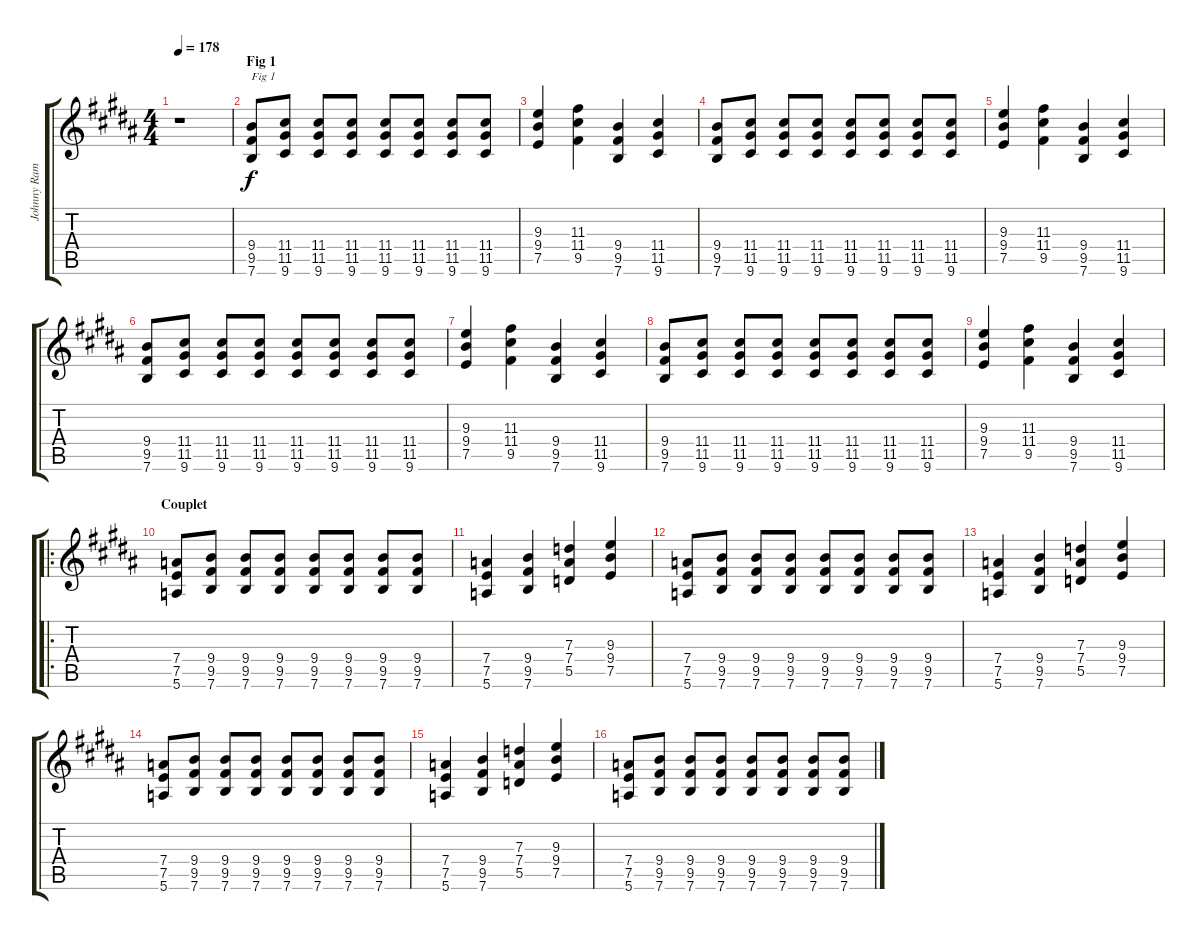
\track ("Johnny Ramone - Guitar" "Johnny Ram") {instrument distortionguitar}
\staff {score tabs}
\tuning (E4 B3 G3 D3 A2 E2) {hide}
\ts (4 4)
\tempo 178
\clef g2
\ks b
r.1{dy f instrument distortionguitar} |
\section ("" "Fig 1")
(9.4 9.5 7.6).8{txt "Fig 1"} (11.4 11.5 9.6).8 (11.4 11.5 9.6).8 (11.4 11.5 9.6).8 (11.4 11.5 9.6).8 (11.4 11.5 9.6).8 (11.4 11.5 9.6).8 (11.4 11.5 9.6).8 |
(9.3 9.4 7.5).4 (11.3 11.4 9.5).4 (9.4 9.5 7.6).4 (11.4 11.5 9.6).4 |
(9.4 9.5 7.6).8 (11.4 11.5 9.6).8 (11.4 11.5 9.6).8 (11.4 11.5 9.6).8 (11.4 11.5 9.6).8 (11.4 11.5 9.6).8 (11.4 11.5 9.6).8 (11.4 11.5 9.6).8 |
(9.3 9.4 7.5).4 (11.3 11.4 9.5).4 (9.4 9.5 7.6).4 (11.4 11.5 9.6).4 |
(9.4 9.5 7.6).8 (11.4 11.5 9.6).8 (11.4 11.5 9.6).8 (11.4 11.5 9.6).8 (11.4 11.5 9.6).8 (11.4 11.5 9.6).8 (11.4 11.5 9.6).8 (11.4 11.5 9.6).8 |
(9.3 9.4 7.5).4 (11.3 11.4 9.5).4 (9.4 9.5 7.6).4 (11.4 11.5 9.6).4 |
(9.4 9.5 7.6).8 (11.4 11.5 9.6).8 (11.4 11.5 9.6).8 (11.4 11.5 9.6).8 (11.4 11.5 9.6).8 (11.4 11.5 9.6).8 (11.4 11.5 9.6).8 (11.4 11.5 9.6).8 |
(9.3 9.4 7.5).4 (11.3 11.4 9.5).4 (9.4 9.5 7.6).4 (11.4 11.5 9.6).4 |
\ro
\section ("" "Couplet")
(7.4 7.5 5.6).8 (9.4 9.5 7.6).8 (9.4 9.5 7.6).8 (9.4 9.5 7.6).8 (9.4 9.5 7.6).8 (9.4 9.5 7.6).8 (9.4 9.5 7.6).8 (9.4 9.5 7.6).8 |
(7.4 7.5 5.6).4 (9.4 9.5 7.6).4 (7.3 7.4 5.5).4 (9.3 9.4 7.5).4 |
(7.4 7.5 5.6).8 (9.4 9.5 7.6).8 (9.4 9.5 7.6).8 (9.4 9.5 7.6).8 (9.4 9.5 7.6).8 (9.4 9.5 7.6).8 (9.4 9.5 7.6).8 (9.4 9.5 7.6).8 |
(7.4 7.5 5.6).4 (9.4 9.5 7.6).4 (7.3 7.4 5.5).4 (9.3 9.4 7.5).4 |
(7.4 7.5 5.6).8 (9.4 9.5 7.6).8 (9.4 9.5 7.6).8 (9.4 9.5 7.6).8 (9.4 9.5 7.6).8 (9.4 9.5 7.6).8 (9.4 9.5 7.6).8 (9.4 9.5 7.6).8 |
(7.4 7.5 5.6).4 (9.4 9.5 7.6).4 (7.3 7.4 5.5).4 (9.3 9.4 7.5).4 |
(7.4 7.5 5.6).8 (9.4 9.5 7.6).8 (9.4 9.5 7.6).8 (9.4 9.5 7.6).8 (9.4 9.5 7.6).8 (9.4 9.5 7.6).8 (9.4 9.5 7.6).8 (9.4 9.5 7.6).8
